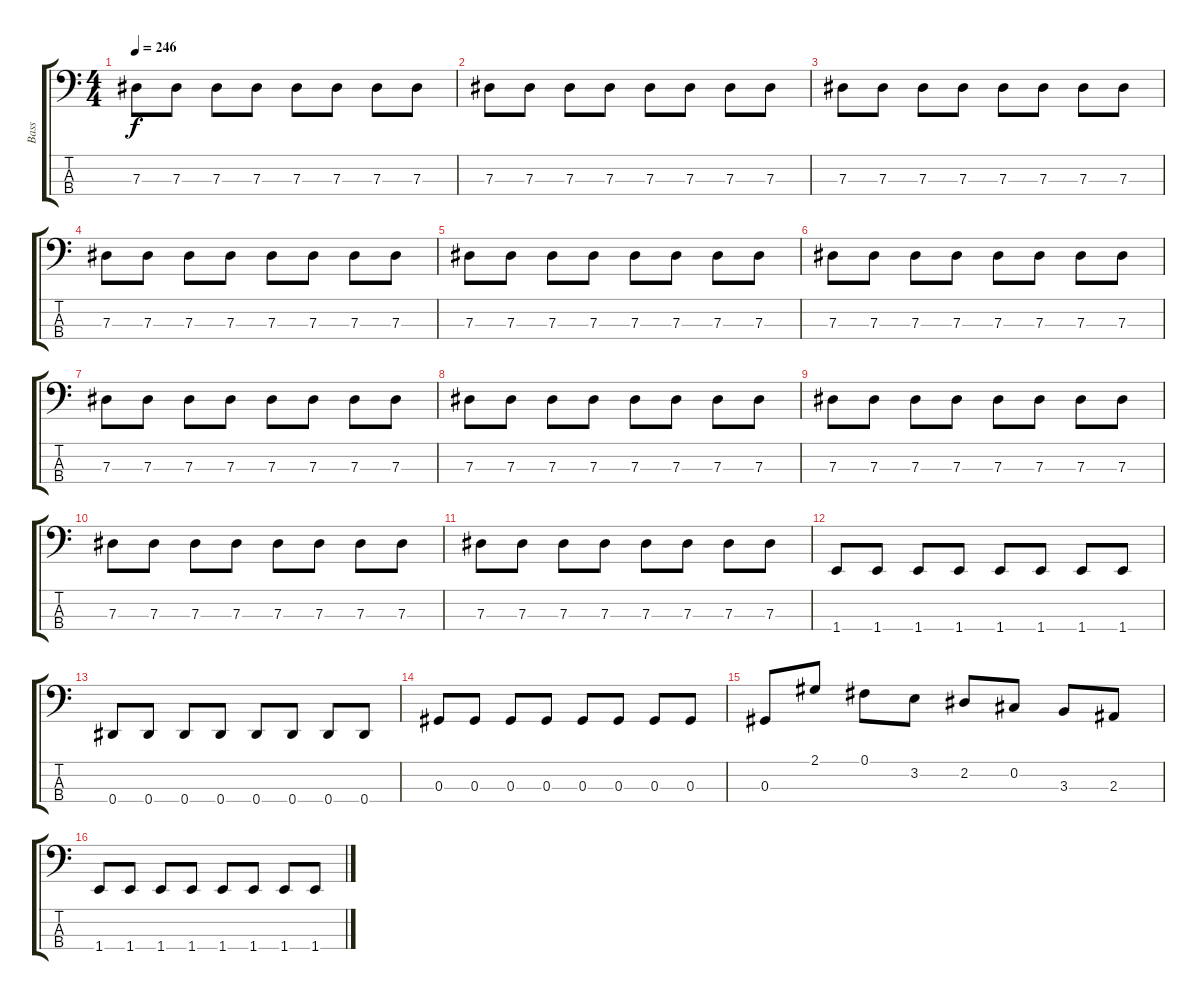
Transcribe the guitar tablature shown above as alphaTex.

\track ("Bass" "Bass") {instrument electricbassfinger}
\staff {score tabs}
\tuning (Gb2 Db2 Ab1 Eb1) {hide}
\ts (4 4)
\tempo 246
\clef f4
\ks c
7.3.8{dy f} 7.3.8 7.3.8 7.3.8 7.3.8 7.3.8 7.3.8 7.3.8 |
7.3.8 7.3.8 7.3.8 7.3.8 7.3.8 7.3.8 7.3.8 7.3.8 |
7.3.8 7.3.8 7.3.8 7.3.8 7.3.8 7.3.8 7.3.8 7.3.8 |
7.3.8 7.3.8 7.3.8 7.3.8 7.3.8 7.3.8 7.3.8 7.3.8 |
7.3.8 7.3.8 7.3.8 7.3.8 7.3.8 7.3.8 7.3.8 7.3.8 |
7.3.8 7.3.8 7.3.8 7.3.8 7.3.8 7.3.8 7.3.8 7.3.8 |
7.3.8 7.3.8 7.3.8 7.3.8 7.3.8 7.3.8 7.3.8 7.3.8 |
7.3.8 7.3.8 7.3.8 7.3.8 7.3.8 7.3.8 7.3.8 7.3.8 |
7.3.8 7.3.8 7.3.8 7.3.8 7.3.8 7.3.8 7.3.8 7.3.8 |
7.3.8 7.3.8 7.3.8 7.3.8 7.3.8 7.3.8 7.3.8 7.3.8 |
7.3.8 7.3.8 7.3.8 7.3.8 7.3.8 7.3.8 7.3.8 7.3.8 |
1.4.8 1.4.8 1.4.8 1.4.8 1.4.8 1.4.8 1.4.8 1.4.8 |
0.4.8 0.4.8 0.4.8 0.4.8 0.4.8 0.4.8 0.4.8 0.4.8 |
0.3.8 0.3.8 0.3.8 0.3.8 0.3.8 0.3.8 0.3.8 0.3.8 |
0.3.8 2.1.8 0.1.8 3.2.8 2.2.8 0.2.8 3.3.8 2.3.8 |
1.4.8 1.4.8 1.4.8 1.4.8 1.4.8 1.4.8 1.4.8 1.4.8
